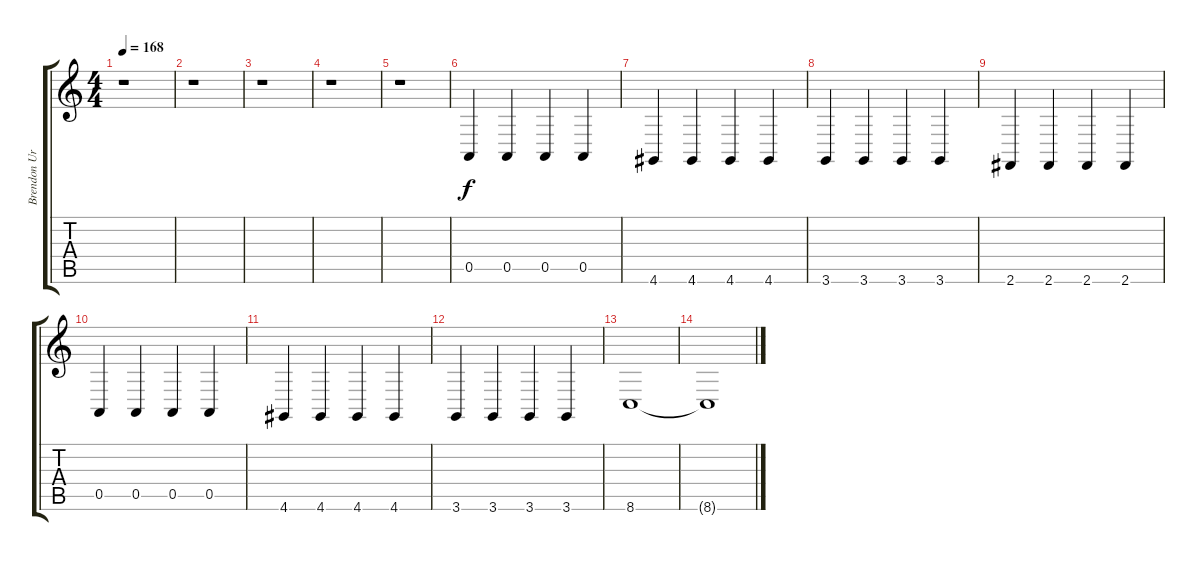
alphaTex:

\track ("Brendon Urie" "Brendon Ur") {instrument acousticgrandpiano}
\staff {score tabs}
\tuning (E4 B3 G3 D3 A2 E2) {hide}
\ts (4 4)
\tempo 168
\clef g2
\ks c
r.1{dy mf} |
r.1 |
r.1 |
r.1 |
r.1 |
0.5.4{dy f instrument acousticgrandpiano} 0.5.4 0.5.4 0.5.4 |
4.6.4 4.6.4 4.6.4 4.6.4 |
3.6.4 3.6.4 3.6.4 3.6.4 |
2.6.4 2.6.4 2.6.4 2.6.4 |
0.5.4 0.5.4 0.5.4 0.5.4 |
4.6.4 4.6.4 4.6.4 4.6.4 |
3.6.4 3.6.4 3.6.4 3.6.4 |
8.6.1 |
8.6{t}.1
